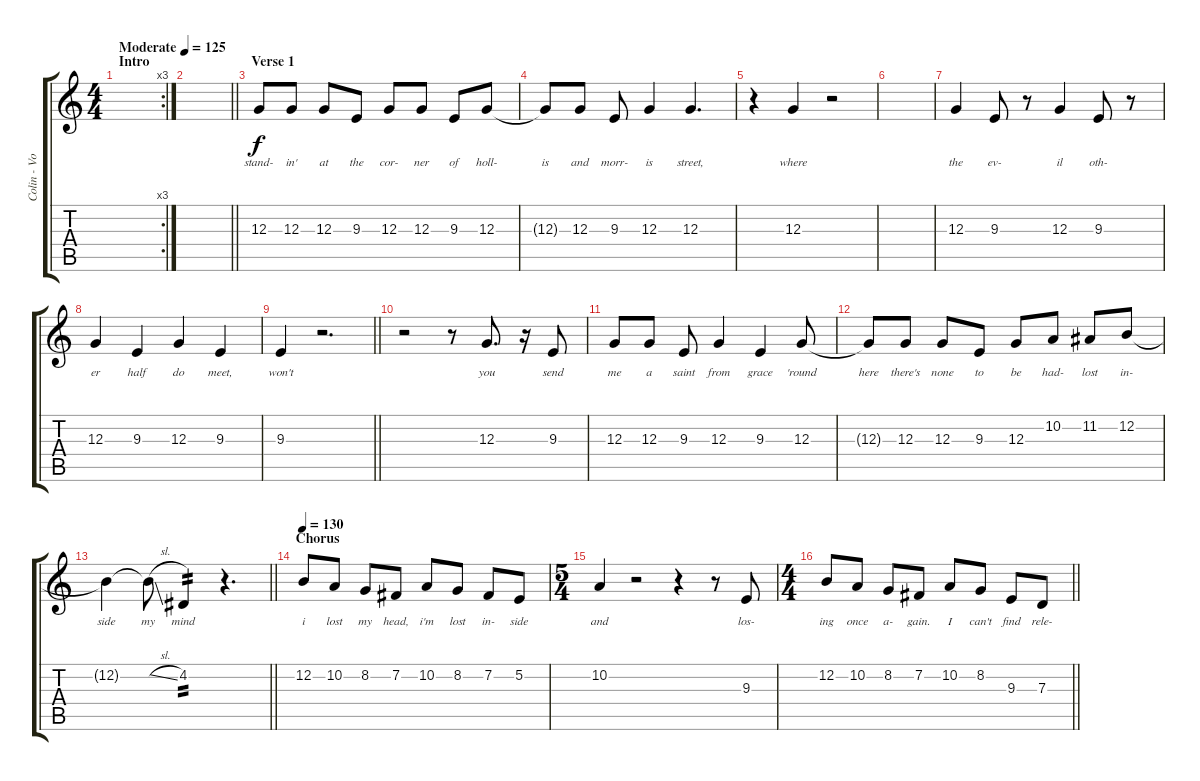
\track ("Colin - Vocals" "Colin - Vo") {instrument violin}
\staff {score tabs}
\tuning (E4 B3 G3 D3 A2 E2) {hide}
\rc 3
\ts (4 4)
\section ("" "Intro")
\tempo (125 "Moderate")
\clef g2
\ks c
|
\barLineRight lightlight
|
\section ("" "Verse 1")
12.3.8{lyrics (0 "stand-") lyrics (1 "") lyrics (2 "") lyrics (3 "") lyrics (4 "")} 12.3.8{lyrics (0 "in'") lyrics (1 "") lyrics (2 "") lyrics (3 "") lyrics (4 "")} 12.3.8{lyrics (0 "at") lyrics (1 "") lyrics (2 "") lyrics (3 "") lyrics (4 "")} 9.3.8{lyrics (0 "the") lyrics (1 "") lyrics (2 "") lyrics (3 "") lyrics (4 "")} 12.3.8{lyrics (0 "cor-") lyrics (1 "") lyrics (2 "") lyrics (3 "") lyrics (4 "")} 12.3.8{lyrics (0 "ner") lyrics (1 "") lyrics (2 "") lyrics (3 "") lyrics (4 "")} 9.3.8{lyrics (0 "of") lyrics (1 "") lyrics (2 "") lyrics (3 "") lyrics (4 "")} 12.3.8{lyrics (0 "holl-") lyrics (1 "") lyrics (2 "") lyrics (3 "") lyrics (4 "")} |
12.3{t}.8{lyrics (0 "is") lyrics (1 "") lyrics (2 "") lyrics (3 "") lyrics (4 "")} 12.3.8{lyrics (0 "and") lyrics (1 "") lyrics (2 "") lyrics (3 "") lyrics (4 "")} 9.3.8{lyrics (0 "morr-") lyrics (1 "") lyrics (2 "") lyrics (3 "") lyrics (4 "")} 12.3.4{lyrics (0 "is") lyrics (1 "") lyrics (2 "") lyrics (3 "") lyrics (4 "")} 12.3.4{d lyrics (0 "street,") lyrics (1 "") lyrics (2 "") lyrics (3 "") lyrics (4 "")} |
r.4 12.3.4{lyrics (0 "where") lyrics (1 "") lyrics (2 "") lyrics (3 "") lyrics (4 "")} r.2 |
|
12.3.4{lyrics (0 "the") lyrics (1 "") lyrics (2 "") lyrics (3 "") lyrics (4 "")} 9.3.8{lyrics (0 "ev-") lyrics (1 "") lyrics (2 "") lyrics (3 "") lyrics (4 "")} r.8 12.3.4{lyrics (0 "il") lyrics (1 "") lyrics (2 "") lyrics (3 "") lyrics (4 "")} 9.3.8{lyrics (0 "oth-") lyrics (1 "") lyrics (2 "") lyrics (3 "") lyrics (4 "")} r.8 |
12.3.4{lyrics (0 "er") lyrics (1 "") lyrics (2 "") lyrics (3 "") lyrics (4 "")} 9.3.4{lyrics (0 "half") lyrics (1 "") lyrics (2 "") lyrics (3 "") lyrics (4 "")} 12.3.4{lyrics (0 "do") lyrics (1 "") lyrics (2 "") lyrics (3 "") lyrics (4 "")} 9.3.4{lyrics (0 "meet,") lyrics (1 "") lyrics (2 "") lyrics (3 "") lyrics (4 "")} |
\barLineRight lightlight
9.3.4{lyrics (0 "won't") lyrics (1 "") lyrics (2 "") lyrics (3 "") lyrics (4 "")} r.2{d} |
\section ("" "")
r.2 r.8 12.3.8{d lyrics (0 "you") lyrics (1 "") lyrics (2 "") lyrics (3 "") lyrics (4 "")} r.16 9.3.8{lyrics (0 "send") lyrics (1 "") lyrics (2 "") lyrics (3 "") lyrics (4 "")} |
12.3.8{lyrics (0 "me") lyrics (1 "") lyrics (2 "") lyrics (3 "") lyrics (4 "")} 12.3.8{lyrics (0 "a") lyrics (1 "") lyrics (2 "") lyrics (3 "") lyrics (4 "")} 9.3.8{lyrics (0 "saint") lyrics (1 "") lyrics (2 "") lyrics (3 "") lyrics (4 "")} 12.3.4{lyrics (0 "from") lyrics (1 "") lyrics (2 "") lyrics (3 "") lyrics (4 "")} 9.3.4{lyrics (0 "grace") lyrics (1 "") lyrics (2 "") lyrics (3 "") lyrics (4 "")} 12.3.8{lyrics (0 "'round") lyrics (1 "") lyrics (2 "") lyrics (3 "") lyrics (4 "")} |
12.3{t}.8{lyrics (0 "here") lyrics (1 "") lyrics (2 "") lyrics (3 "") lyrics (4 "")} 12.3.8{lyrics (0 "there's") lyrics (1 "") lyrics (2 "") lyrics (3 "") lyrics (4 "")} 12.3.8{lyrics (0 "none") lyrics (1 "") lyrics (2 "") lyrics (3 "") lyrics (4 "")} 9.3.8{lyrics (0 "to") lyrics (1 "") lyrics (2 "") lyrics (3 "") lyrics (4 "")} 12.3.8{lyrics (0 "be") lyrics (1 "") lyrics (2 "") lyrics (3 "") lyrics (4 "")} 10.2.8{lyrics (0 "had-") lyrics (1 "") lyrics (2 "") lyrics (3 "") lyrics (4 "")} 11.2.8{lyrics (0 "lost") lyrics (1 "") lyrics (2 "") lyrics (3 "") lyrics (4 "")} 12.2.8{lyrics (0 "in-") lyrics (1 "") lyrics (2 "") lyrics (3 "") lyrics (4 "")} |
\barLineRight lightlight
12.2{t}.4{lyrics (0 "side") lyrics (1 "") lyrics (2 "") lyrics (3 "") lyrics (4 "")} 12.2{sl t}.8{lyrics (0 "my") lyrics (1 "") lyrics (2 "") lyrics (3 "") lyrics (4 "")} 4.2.4{lyrics (0 "mind") lyrics (1 "") lyrics (2 "") lyrics (3 "") lyrics (4 "") tp 2} r.4{d} |
\section ("" "Chorus")
\tempo 130
12.2.8{lyrics (0 "i") lyrics (1 "") lyrics (2 "") lyrics (3 "") lyrics (4 "")} 10.2.8{lyrics (0 "lost") lyrics (1 "") lyrics (2 "") lyrics (3 "") lyrics (4 "")} 8.2.8{lyrics (0 "my") lyrics (1 "") lyrics (2 "") lyrics (3 "") lyrics (4 "")} 7.2.8{lyrics (0 "head,") lyrics (1 "") lyrics (2 "") lyrics (3 "") lyrics (4 "")} 10.2.8{lyrics (0 "i'm") lyrics (1 "") lyrics (2 "") lyrics (3 "") lyrics (4 "")} 8.2.8{lyrics (0 "lost") lyrics (1 "") lyrics (2 "") lyrics (3 "") lyrics (4 "")} 7.2.8{lyrics (0 "in-") lyrics (1 "") lyrics (2 "") lyrics (3 "") lyrics (4 "")} 5.2.8{lyrics (0 "side") lyrics (1 "") lyrics (2 "") lyrics (3 "") lyrics (4 "")} |
\ts (5 4)
10.2.4{lyrics (0 "and") lyrics (1 "") lyrics (2 "") lyrics (3 "") lyrics (4 "")} r.2 r.4 r.8 9.3.8{lyrics (0 "los-") lyrics (1 "") lyrics (2 "") lyrics (3 "") lyrics (4 "")} |
\ts (4 4)
\barLineRight lightlight
12.2.8{lyrics (0 "ing") lyrics (1 "") lyrics (2 "") lyrics (3 "") lyrics (4 "")} 10.2.8{lyrics (0 "once") lyrics (1 "") lyrics (2 "") lyrics (3 "") lyrics (4 "")} 8.2.8{lyrics (0 "a-") lyrics (1 "") lyrics (2 "") lyrics (3 "") lyrics (4 "")} 7.2.8{lyrics (0 "gain.") lyrics (1 "") lyrics (2 "") lyrics (3 "") lyrics (4 "")} 10.2.8{lyrics (0 "I") lyrics (1 "") lyrics (2 "") lyrics (3 "") lyrics (4 "")} 8.2.8{lyrics (0 "can't") lyrics (1 "") lyrics (2 "") lyrics (3 "") lyrics (4 "")} 9.3.8{lyrics (0 "find") lyrics (1 "") lyrics (2 "") lyrics (3 "") lyrics (4 "")} 7.3.8{lyrics (0 "rele-") lyrics (1 "") lyrics (2 "") lyrics (3 "") lyrics (4 "")}
